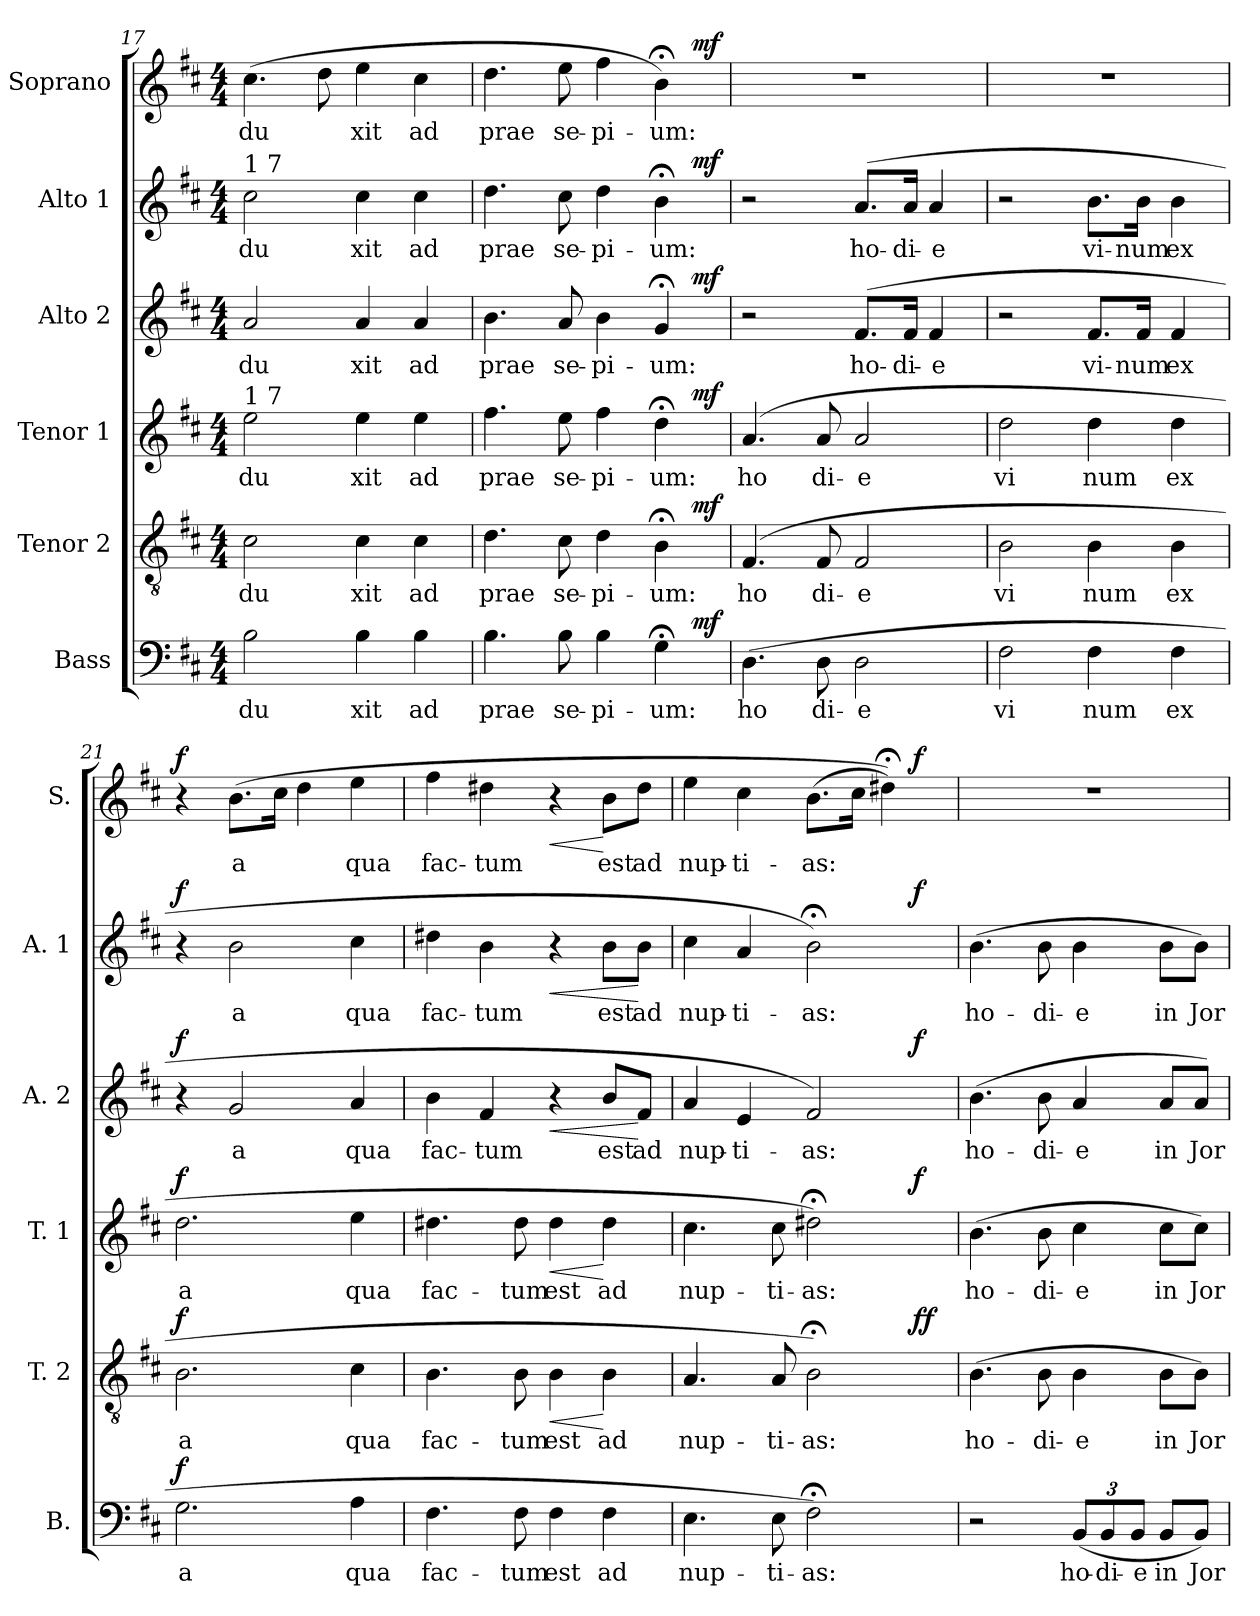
**kern	**text	**dynam	**kern	**text	**dynam	**kern	**text	**dynam	**kern	**text	**dynam	**kern	**text	**dynam	**kern	**text	**dynam
*part6	*part6	*part6	*part5	*part5	*part5	*part4	*part4	*part4	*part3	*part3	*part3	*part2	*part2	*part2	*part1	*part1	*part1
*staff6	*staff6	*staff6	*staff5	*staff5	*staff5	*staff4	*staff4	*staff4	*staff3	*staff3	*staff3	*staff2	*staff2	*staff2	*staff1	*staff1	*staff1
*I"Bass	*	*	*I"Tenor 2	*	*	*I"Tenor 1	*	*	*I"Alto 2	*	*	*I"Alto 1	*	*	*I"Soprano	*	*
*I'B.	*	*	*I'T. 2	*	*	*I'T. 1	*	*	*I'A. 2	*	*	*I'A. 1	*	*	*I'S.	*	*
!!LO:PB:g=z
*clefF4	*	*	*clefGv2	*	*	*clefG2	*	*	*clefG2	*	*	*clefG2	*	*	*clefG2	*	*
*k[f#c#]	*	*	*k[f#c#]	*	*	*k[f#c#]	*	*	*k[f#c#]	*	*	*k[f#c#]	*	*	*k[f#c#]	*	*
*D:	*	*	*D:	*	*	*D:	*	*	*D:	*	*	*D:	*	*	*D:	*	*
*M4/4	*	*	*M4/4	*	*	*M4/4	*	*	*M4/4	*	*	*M4/4	*	*	*M4/4	*	*
=17	=17	=17	=17	=17	=17	=17	=17	=17	=17	=17	=17	=17	=17	=17	=17	=17	=17
!	!	!	!	!	!	!	!	!	!	!	!	!LO:TX:a:t=1 7	!	!	!	!	!
!	!	!	!	!	!	!LO:TX:a:t=1 7	!	!	!	!	!	!	!	!	!	!	!
!	!LO:LY:b:cj	!	!	!LO:LY:b:cj	!	!	!LO:LY:b:cj	!	!	!LO:LY:b:cj	!	!	!LO:LY:b:cj	!	!	!LO:LY:b:cj	!
2B\	du	.	2c#\	du	.	2ee\	du	.	2a/	du	.	2cc#\	du	.	(>4.cc#\	du	.
.	.	.	.	.	.	.	.	.	.	.	.	.	.	.	8dd\	.	.
!	!LO:LY:b:cj	!	!	!LO:LY:b:cj	!	!	!LO:LY:b:cj	!	!	!LO:LY:b:cj	!	!	!LO:LY:b:cj	!	!	!LO:LY:b:cj	!
4B\	xit	.	4c#\	xit	.	4ee\	xit	.	4a/	xit	.	4cc#\	xit	.	4ee\	xit	.
!	!LO:LY:b:cj	!	!	!LO:LY:b:cj	!	!	!LO:LY:b:cj	!	!	!LO:LY:b:cj	!	!	!LO:LY:b:cj	!	!	!LO:LY:b:cj	!
4B\	ad	.	4c#\	ad	.	4ee\	ad	.	4a/	ad	.	4cc#\	ad	.	4cc#\	ad	.
=18	=18	=18	=18	=18	=18	=18	=18	=18	=18	=18	=18	=18	=18	=18	=18	=18	=18
!	!LO:LY:b	!	!	!LO:LY:b	!	!	!LO:LY:b	!	!	!LO:LY:b	!	!	!LO:LY:b	!	!	!LO:LY:b	!
*^	*	*	*^	*	*	*^	*	*	*^	*	*	*^	*	*	*^	*	*
4.B\	2..ryy	prae	.	4.d\	2..ryy	prae	.	4.ff#\	2..ryy	prae	.	4.b\	2..ryy	prae	.	4.dd\	2..ryy	prae	.	4.dd\	2..ryy	prae	.
!	!	!LO:LY:b:cj	!	!	!	!LO:LY:b:cj	!	!	!	!LO:LY:b:cj	!	!	!	!LO:LY:b:cj	!	!	!	!LO:LY:b:cj	!	!	!	!LO:LY:b:cj	!
8B\	.	se-	.	8c#\	.	se-	.	8ee\	.	se-	.	8a/	.	se-	.	8cc#\	.	se-	.	8ee\	.	se-	.
!	!	!LO:LY:b:cj	!	!	!	!LO:LY:b:cj	!	!	!	!LO:LY:b:cj	!	!	!	!LO:LY:b:cj	!	!	!	!LO:LY:b:cj	!	!	!	!LO:LY:b:cj	!
4B\	.	-pi-	.	4d\	.	-pi-	.	4ff#\	.	-pi-	.	4b\	.	-pi-	.	4dd\	.	-pi-	.	4ff#\	.	-pi-	.
!	!	!LO:LY:b:cj	!	!	!	!LO:LY:b:cj	!	!	!	!LO:LY:b:cj	!	!	!	!LO:LY:b:cj	!	!	!	!LO:LY:b:cj	!	!	!	!LO:LY:b:cj	!
4G;<\	.	-um:	.	4B;<\	.	-um:	.	4dd;<\	.	-um:	.	4g;</	.	-um:	.	4b;<\	.	-um:	.	4b;<\)	.	-um:	.
!	!	!	!LO:DY:a	!	!	!	!LO:DY:a	!	!	!	!LO:DY:a	!	!	!	!LO:DY:a	!	!	!	!LO:DY:a	!	!	!	!LO:DY:a
.	8ryy	.	mf	.	8ryy	.	mf	.	8ryy	.	mf	.	8ryy	.	mf	.	8ryy	.	mf	.	8ryy	.	mf
=19	=19	=19	=19	=19	=19	=19	=19	=19	=19	=19	=19	=19	=19	=19	=19	=19	=19	=19	=19	=19	=19	=19	=19
!	!	!LO:LY:b:cj	!	!	!	!LO:LY:b:cj	!	!	!	!LO:LY:b:cj	!	!	!	!	!	!	!	!	!	!	!	!	!
*v	*v	*	*	*	*	*	*	*v	*v	*	*	*v	*v	*	*	*v	*v	*	*	*v	*v	*	*
*	*	*	*v	*v	*	*	*	*	*	*	*	*	*	*	*	*	*	*
(<4.D\	ho	.	(<4.F#/	ho	.	(<4.a/	ho	.	2r	.	.	2r	.	.	1r	.	.
!	!LO:LY:b:cj	!	!	!LO:LY:b:cj	!	!	!LO:LY:b:cj	!	!	!	!	!	!	!	!	!	!
8D\	di-	.	8F#/	di-	.	8a/	di-	.	.	.	.	.	.	.	.	.	.
!	!LO:LY:b:rj	!	!	!LO:LY:b:rj	!	!	!LO:LY:b:rj	!	!	!LO:LY:b:cj	!	!	!LO:LY:b:cj	!	!	!	!
2D\	-e	.	2F#/	-e	.	2a/	-e	.	(<8.f#/L	ho-	.	(<8.a/L	ho-	.	.	.	.
!	!	!	!	!	!	!	!	!	!	!LO:LY:b:cj	!	!	!LO:LY:b:cj	!	!	!	!
.	.	.	.	.	.	.	.	.	16f#/J	-di-	.	16a/J	-di-	.	.	.	.
!	!	!	!	!	!	!	!	!	!	!LO:LY:b:rj	!	!	!LO:LY:b:rj	!	!	!	!
.	.	.	.	.	.	.	.	.	4f#/	-e	.	4a/	-e	.	.	.	.
=20	=20	=20	=20	=20	=20	=20	=20	=20	=20	=20	=20	=20	=20	=20	=20	=20	=20
!	!LO:LY:b:cj	!	!	!LO:LY:b:cj	!	!	!LO:LY:b:cj	!	!	!	!	!	!	!	!	!	!
2F#\	vi	.	2B\	vi	.	2dd\	vi	.	2r	.	.	2r	.	.	1r	.	.
!	!LO:LY:b:cj	!	!	!LO:LY:b:cj	!	!	!LO:LY:b:cj	!	!	!LO:LY:b	!	!	!LO:LY:b	!	!	!	!
4F#\	num	.	4B\	num	.	4dd\	num	.	8.f#/L	vi-	.	8.b\L	vi-	.	.	.	.
!	!	!	!	!	!	!	!	!	!	!LO:LY:b:cj	!	!	!LO:LY:b:cj	!	!	!	!
.	.	.	.	.	.	.	.	.	16f#/J	-num	.	16b\J	-num	.	.	.	.
!	!LO:LY:b:cj	!	!	!LO:LY:b:cj	!	!	!LO:LY:b:cj	!	!	!LO:LY:b:cj	!	!	!LO:LY:b:cj	!	!	!	!
4F#\	ex	.	4B\	ex	.	4dd\	ex	.	4f#/	ex	.	4b\	ex	.	.	.	.
!!LO:LB:g=z
=21	=21	=21	=21	=21	=21	=21	=21	=21	=21	=21	=21	=21	=21	=21	=21	=21	=21
!	!LO:LY:b:cj	!LO:DY:a	!	!LO:LY:b:cj	!LO:DY:a	!	!LO:LY:b:cj	!LO:DY:a	!	!	!LO:DY:a	!	!	!LO:DY:a	!	!	!LO:DY:a
2.G\	a	f	2.B\	a	f	2.dd\	a	f	4r	.	f	4r	.	f	4r	.	f
!	!	!	!	!	!	!	!	!	!	!LO:LY:b:cj	!	!	!LO:LY:b:cj	!	!	!LO:LY:b:cj	!
.	.	.	.	.	.	.	.	.	2g/	a	.	2b\	a	.	(>8.b\L	a	.
.	.	.	.	.	.	.	.	.	.	.	.	.	.	.	16cc#\J	.	.
.	.	.	.	.	.	.	.	.	.	.	.	.	.	.	4dd\	.	.
!	!LO:LY:b:cj	!	!	!LO:LY:b:cj	!	!	!LO:LY:b:cj	!	!	!LO:LY:b:cj	!	!	!LO:LY:b:cj	!	!	!LO:LY:b:cj	!
4A\	qua	.	4c#\	qua	.	4ee\	qua	.	4a/	qua	.	4cc#\	qua	.	4ee\	qua	.
=22	=22	=22	=22	=22	=22	=22	=22	=22	=22	=22	=22	=22	=22	=22	=22	=22	=22
!	!LO:LY:b:cj	!	!	!LO:LY:b:cj	!	!	!LO:LY:b:cj	!	!	!LO:LY:b:cj	!	!	!LO:LY:b:cj	!	!	!LO:LY:b:cj	!
4.F#\	fac-	.	4.B\	fac-	.	4.dd#X\	fac-	.	4b\	fac-	.	4dd#X\	fac-	.	4ff#\	fac-	.
!	!	!	!	!	!	!	!	!	!	!LO:LY:b:cj	!	!	!LO:LY:b:cj	!	!	!LO:LY:b:cj	!
.	.	.	.	.	.	.	.	.	4f#/	-tum	.	4b\	-tum	.	4dd#X\	-tum	.
!	!LO:LY:b:cj	!	!	!LO:LY:b:cj	!	!	!LO:LY:b:cj	!	!	!	!	!	!	!	!	!	!
8F#\	-tum	.	8B\	-tum	.	8dd#\	-tum	.	.	.	.	.	.	.	.	.	.
!	!LO:LY:b:cj	!	!	!LO:LY:b:cj	!LO:HP:b	!	!LO:LY:b:cj	!LO:HP:b	!	!	!LO:HP:b	!	!	!LO:HP:b	!	!	!LO:HP:b
4F#\	est	.	4B\	est	<	4dd#\	est	<	4r	.	<	4r	.	<	4r	.	<
!	!LO:LY:b:cj	!	!	!LO:LY:b:cj	!	!	!LO:LY:b:cj	!	!	!LO:LY:b:cj	!	!	!LO:LY:b:cj	!	!	!LO:LY:b:cj	!
4F#\	ad	.	4B\	ad	[	4dd#\	ad	[	8b/L	est	.	8b\L	est	.	8b\L	est	[
!	!	!	!	!	!	!	!	!	!	!LO:LY:b:cj	!	!	!LO:LY:b:cj	!	!	!LO:LY:b:cj	!
.	.	.	.	.	.	.	.	.	8f#/J	ad	[	8b\J	ad	[	8dd#\J	ad	.
=23	=23	=23	=23	=23	=23	=23	=23	=23	=23	=23	=23	=23	=23	=23	=23	=23	=23
!	!LO:LY:b:cj	!	!	!LO:LY:b:cj	!	!	!LO:LY:b:cj	!	!	!LO:LY:b:cj	!	!	!LO:LY:b:cj	!	!	!LO:LY:b:cj	!
*	*	*	*^	*	*	*^	*	*	*^	*	*	*^	*	*	*^	*	*
4.E\	nup-	.	4.A/	2ryy	nup-	.	4.cc#\	2ryy	nup-	.	4a/	2ryy	nup-	.	4cc#\	2ryy	nup-	.	4ee\	2ryy	nup-	.
!	!	!	!	!	!	!	!	!	!	!	!	!	!LO:LY:b:cj	!	!	!	!LO:LY:b:cj	!	!	!	!LO:LY:b:cj	!
.	.	.	.	.	.	.	.	.	.	.	4e/	.	-ti-	.	4a/	.	-ti-	.	4cc#\	.	-ti-	.
!	!LO:LY:b:cj	!	!	!	!LO:LY:b:cj	!	!	!	!LO:LY:b:cj	!	!	!	!	!	!	!	!	!	!	!	!	!
8E\	-ti-	.	8A/	.	-ti-	.	8cc#\	.	-ti-	.	.	.	.	.	.	.	.	.	.	.	.	.
!	!LO:LY:b:cj	!	!	!	!LO:LY:b:cj	!	!	!	!LO:LY:b:cj	!	!	!	!LO:LY:b:cj	!	!	!	!LO:LY:b:cj	!	!	!	!LO:LY:b:cj	!
2F#;<\)	-as:	.	2B;<\)	4ryy	-as:	.	2dd#X;<\)	4ryy	-as:	.	2f#/)	4ryy	-as:	.	2b;<\)	4ryy	-as:	.	(<8.b\L	4ryy	-as:	.
.	.	.	.	.	.	.	.	.	.	.	.	.	.	.	.	.	.	.	16cc#\J	.	.	.
.	.	.	.	16..ryy	.	.	.	16..ryy	.	.	.	16..ryy	.	.	.	16..ryy	.	.	4dd#X;<\))	16..ryy	.	.
!	!	!	!	!	!	!LO:DY:a	!	!	!	!	!	!	!	!	!	!	!	!	!	!	!	!
!	!	!	!	!	!	!LO:DY:n=1:b	!	!	!	!LO:DY:a	!	!	!	!LO:DY:a	!	!	!	!LO:DY:a	!	!	!	!LO:DY:a
.	.	.	.	8ryy	.	f f	.	8ryy	.	f	.	8ryy	.	f	.	8ryy	.	f	.	8ryy	.	f
.	.	.	.	64ryy	.	.	.	64ryy	.	.	.	64ryy	.	.	.	64ryy	.	.	.	64ryy	.	.
=24	=24	=24	=24	=24	=24	=24	=24	=24	=24	=24	=24	=24	=24	=24	=24	=24	=24	=24	=24	=24	=24	=24
!	!	!	!	!	!LO:LY:b:cj	!	!	!	!LO:LY:b:cj	!	!	!	!LO:LY:b:cj	!	!	!	!LO:LY:b:cj	!	!	!	!	!
*	*	*	*v	*v	*	*	*	*	*	*	*v	*v	*	*	*v	*v	*	*	*v	*v	*	*
*	*	*	*	*	*	*v	*v	*	*	*	*	*	*	*	*	*	*	*
2r	.	.	(>4.B\	ho-	.	(>4.b\	ho-	.	(>4.b\	ho-	.	(>4.b\	ho-	.	1r	.	.
!	!	!	!	!LO:LY:b:cj	!	!	!LO:LY:b:cj	!	!	!LO:LY:b:cj	!	!	!LO:LY:b:cj	!	!	!	!
.	.	.	8B\	-di-	.	8b\	-di-	.	8b\	-di-	.	8b\	-di-	.	.	.	.
!	!LO:LY:b	!	!	!LO:LY:b:cj	!	!	!LO:LY:b:cj	!	!	!LO:LY:b:cj	!	!	!LO:LY:b:cj	!	!	!	!
(>12BB/L	ho-	.	4B\	-e	.	4cc#\	-e	.	4a/	-e	.	4b\	-e	.	.	.	.
!	!LO:LY:b:cj	!	!	!	!	!	!	!	!	!	!	!	!	!	!	!	!
12BB/	-di-	.	.	.	.	.	.	.	.	.	.	.	.	.	.	.	.
!	!LO:LY:b:rj	!	!	!	!	!	!	!	!	!	!	!	!	!	!	!	!
12BB/J	-e	.	.	.	.	.	.	.	.	.	.	.	.	.	.	.	.
!	!LO:LY:b:cj	!	!	!LO:LY:b:cj	!	!	!LO:LY:b:cj	!	!	!LO:LY:b:cj	!	!	!LO:LY:b:cj	!	!	!	!
8BB/L	in	.	8B\L	in	.	8cc#\L	in	.	8a/L	in	.	8b\L	in	.	.	.	.
!	!LO:LY:b:cj	!	!	!LO:LY:b:cj	!	!	!LO:LY:b:cj	!	!	!LO:LY:b:cj	!	!	!LO:LY:b:cj	!	!	!	!
8BB/J)	Jor-	.	8B\J)	Jor-	.	8cc#\J)	Jor-	.	8a/J)	Jor-	.	8b\J)	Jor-	.	.	.	.
=	=	=	=	=	=	=	=	=	=	=	=	=	=	=	=	=	=
*-	*-	*-	*-	*-	*-	*-	*-	*-	*-	*-	*-	*-	*-	*-	*-	*-	*-
